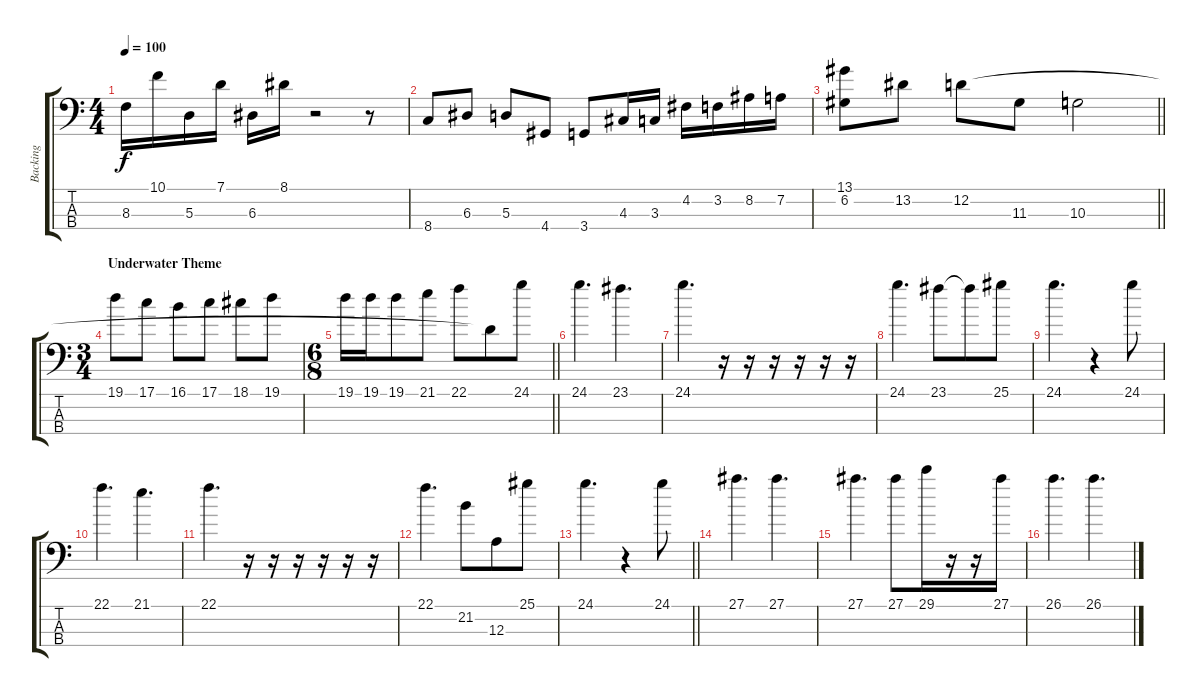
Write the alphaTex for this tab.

\track ("Backing" "Backing") {instrument electricbassfinger}
\staff {score tabs}
\tuning (G2 D2 A1 E1) {hide}
\ts (4 4)
\tempo 100
\clef f4
\ks c
8.3.16{dy f} 10.1.16 5.3.16 7.1.16 6.3.16 8.1.16 r.2 r.8 |
8.4.8 6.3.8 5.3.8 4.4.8 3.4.8 4.3.16 3.3.16 4.2.16 3.2.16 8.2.16 7.2.16 |
\barLineRight lightlight
(13.1 6.2).8 13.2.8 12.2.8 11.3.8 10.3.2 |
\ts (3 4)
\section ("" "Underwater Theme")
19.1.8 17.1.8 16.1.8 17.1.8 18.1.8 19.1.8 |
\ts (6 8)
\barLineRight lightlight
19.1.16 19.1.16 19.1.8 21.1.8 22.1.8 12.2{t}.8 24.1.8 |
24.1.4{d} 23.1.4{d} |
24.1.4{d} r.16 r.16 r.16 r.16 r.16 r.16 |
24.1.4{d} 23.1.8 23.1{t}.8 25.1.8 |
24.1.4{d} r.4 24.1.8 |
22.1.4{d} 21.1.4{d} |
22.1.4{d} r.16 r.16 r.16 r.16 r.16 r.16 |
22.1.4{d} 21.2.8 12.3.8 25.1.8 |
\barLineRight lightlight
24.1.4{d} r.4 24.1.8 |
27.1.4{d} 27.1.4{d} |
27.1.4{d} 27.1.8 29.1.16 r.16 r.16 27.1.16 |
26.1.4{d} 26.1.4{d}
